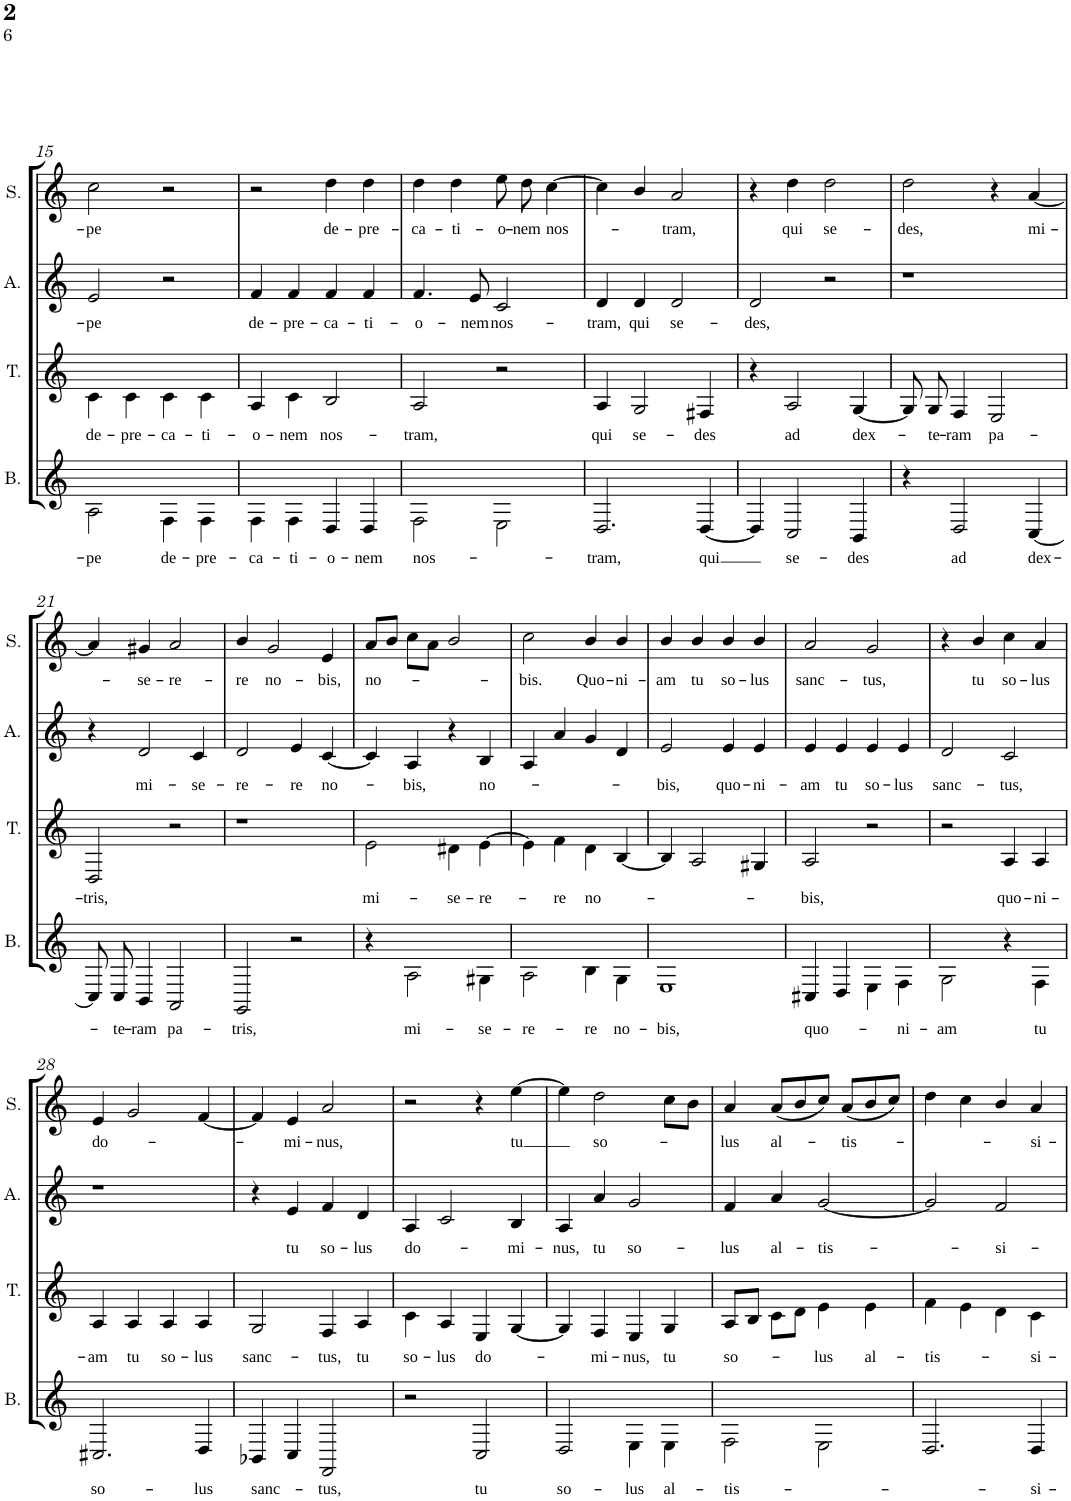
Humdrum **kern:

**kern	**text	**kern	**text	**kern	**text	**kern	**text
*part4	*part4	*part3	*part3	*part2	*part2	*part1	*part1
*staff4	*staff4	*staff3	*staff3	*staff2	*staff2	*staff1	*staff1
*I"Bass	*	*I"Tenor	*	*I"Alto	*	*I"Soprano	*
*I'B.	*	*I'T.	*	*I'A.	*	*I'S.	*
!!LO:PB:g=z
*clefG2	*	*clefG2	*	*clefG2	*	*clefG2	*
*	*	*Trd7c12	*	*	*	*	*
*k[]	*	*k[]	*	*k[]	*	*k[]	*
*M4/4	*	*M4/4	*	*M4/4	*	*M4/4	*
*met(c)	*	*met(c)	*	*met(c)	*	*met(c)	*
=15	=15	=15	=15	=15	=15	=15	=15
!	!LO:LY:b	!	!LO:LY:b	!	!LO:LY:b	!	!LO:LY:b
2A\	-pe	4c\	de-	2e/	-pe	2cc\	-pe
!	!	!	!LO:LY:b	!	!	!	!
.	.	4c\	-pre-	.	.	.	.
!	!LO:LY:b	!	!LO:LY:b	!	!	!	!
4F\	de-	4c\	-ca-	2r	.	2r	.
!	!LO:LY:b	!	!LO:LY:b	!	!	!	!
4F\	-pre-	4c\	-ti-	.	.	.	.
=16	=16	=16	=16	=16	=16	=16	=16
!	!LO:LY:b	!	!LO:LY:b	!	!LO:LY:b	!	!
4F\	-ca-	4A/	-o-	4f/	de-	2r	.
!	!LO:LY:b	!	!LO:LY:b	!	!LO:LY:b	!	!
4F\	-ti-	4c\	-nem	4f/	-pre-	.	.
!	!LO:LY:b	!	!LO:LY:b	!	!LO:LY:b	!	!LO:LY:b
4D/	-o-	2B/	nos-	4f/	-ca-	4dd\	de-
!	!LO:LY:b	!	!	!	!LO:LY:b	!	!LO:LY:b
4D/	-nem	.	.	4f/	-ti-	4dd\	-pre-
=17	=17	=17	=17	=17	=17	=17	=17
!	!LO:LY:b	!	!LO:LY:b	!	!LO:LY:b	!	!LO:LY:b
2F\	nos-	2A/	-tram,	4.f/	-o-	4dd\	-ca-
!	!	!	!	!	!	!	!LO:LY:b
.	.	.	.	.	.	4dd\	-ti-
!	!	!	!	!	!LO:LY:b	!	!
.	.	.	.	8e/	-nem	.	.
!	!	!	!	!	!LO:LY:b	!	!LO:LY:b
2E\	.	2r	.	2c/	nos-	8ee\	-o-
!	!	!	!	!	!	!	!LO:LY:b
.	.	.	.	.	.	8dd\	-nem
!	!	!	!	!	!	!	!LO:LY:b
.	.	.	.	.	.	[4cc\	nos-
=18	=18	=18	=18	=18	=18	=18	=18
!	!LO:LY:b	!	!LO:LY:b	!	!LO:LY:b	!	!
2.D/	-tram,	4A/	qui	4d/	-tram,	4cc\]	.
!	!	!	!LO:LY:b	!	!LO:LY:b	!	!
.	.	2G/	se-	4d/	qui	4b/	.
!	!	!	!	!	!LO:LY:b	!	!LO:LY:b
.	.	.	.	2d/	se-	2a/	-tram,
!	!LO:LY:b	!	!LO:LY:b	!	!	!	!
[4D/	qui	4F#X/	-des	.	.	.	.
=19	=19	=19	=19	=19	=19	=19	=19
!	!	!	!	!	!LO:LY:b	!	!
4D/]	.	4r	.	2d/	-des,	4r	.
!	!LO:LY:b	!	!LO:LY:b	!	!	!	!LO:LY:b
2C/	se-	2A/	ad	.	.	4dd\	qui
!	!	!	!	!	!	!	!LO:LY:b
.	.	.	.	2r	.	2dd\	se-
!	!LO:LY:b	!	!LO:LY:b	!	!	!	!
4BB/	-des	[4G/	dex-	.	.	.	.
=20	=20	=20	=20	=20	=20	=20	=20
!	!	!	!	!	!	!	!LO:LY:b
4r	.	8G/]	.	1r	.	2dd\	-des,
!	!	!	!LO:LY:b	!	!	!	!
.	.	8G/	-te-	.	.	.	.
!	!LO:LY:b	!	!LO:LY:b	!	!	!	!
2D/	ad	4F/	-ram	.	.	.	.
!	!	!	!LO:LY:b	!	!	!	!
.	.	2E/	pa-	.	.	4r	.
!	!LO:LY:b	!	!	!	!	!	!LO:LY:b
[4C/	dex-	.	.	.	.	[4a/	mi-
!!LO:LB:g=z
=21	=21	=21	=21	=21	=21	=21	=21
!	!	!	!LO:LY:b	!	!	!	!
8C/L]	.	2D/	-tris,	4r	.	4a/]	.
!	!LO:LY:b	!	!	!	!	!	!
8C/J	-te-	.	.	.	.	.	.
!	!LO:LY:b	!	!	!	!LO:LY:b	!	!LO:LY:b
4BB/	-ram	.	.	2d/	mi-	4g#X/	-se-
!	!LO:LY:b	!	!	!	!	!	!LO:LY:b
2AA/	pa-	2r	.	.	.	2a/	-re-
!	!	!	!	!	!LO:LY:b	!	!
.	.	.	.	4c/	-se-	.	.
=22	=22	=22	=22	=22	=22	=22	=22
!	!LO:LY:b	!	!	!	!LO:LY:b	!	!LO:LY:b
2GG/	-tris,	1r	.	2d/	-re-	4b/	-re
!	!	!	!	!	!	!	!LO:LY:b
.	.	.	.	.	.	2g/	no-
!	!	!	!	!	!LO:LY:b	!	!
2r	.	.	.	4e/	-re	.	.
!	!	!	!	!	!LO:LY:b	!	!LO:LY:b
.	.	.	.	[4c/	no-	4e/	-bis,
=23	=23	=23	=23	=23	=23	=23	=23
!	!	!	!LO:LY:b	!	!	!	!LO:LY:b
4r	.	2e\	mi-	4c/]	.	8a/L	no-
.	.	.	.	.	.	8b/J	.
!	!LO:LY:b	!	!	!	!LO:LY:b	!	!
2A\	mi-	.	.	4A/	-bis,	8cc\L	.
.	.	.	.	.	.	8a\J	.
!	!	!	!LO:LY:b	!	!	!	!
.	.	4d#X\	-se-	4r	.	2b/	.
!	!LO:LY:b	!	!LO:LY:b	!	!LO:LY:b	!	!
4G#X\	-se-	[4e\	-re-	4B/	no-	.	.
=24	=24	=24	=24	=24	=24	=24	=24
!	!LO:LY:b	!	!	!	!	!	!LO:LY:b
2A\	-re-	4e\]	.	4A/	.	2cc\	-bis.
!	!	!	!LO:LY:b	!	!	!	!
.	.	4f\	-re	4a/	.	.	.
!	!LO:LY:b	!	!LO:LY:b	!	!	!	!LO:LY:b
4B\	-re	4d\	no-	4g/	.	4b/	Quo-
!	!LO:LY:b	!	!	!	!	!	!LO:LY:b
4G\	no-	[4B/	.	4d/	.	4b/	-ni-
=25	=25	=25	=25	=25	=25	=25	=25
!	!LO:LY:b	!	!	!	!LO:LY:b	!	!LO:LY:b
1E	-bis,	4B/]	.	2e/	-bis,	4b/	-am
!	!	!	!	!	!	!	!LO:LY:b
.	.	2A/	.	.	.	4b/	tu
!	!	!	!	!	!LO:LY:b	!	!LO:LY:b
.	.	.	.	4e/	quo-	4b/	so-
!	!	!	!	!	!LO:LY:b	!	!LO:LY:b
.	.	4G#X/	.	4e/	-ni-	4b/	-lus
=26	=26	=26	=26	=26	=26	=26	=26
!	!LO:LY:b	!	!LO:LY:b	!	!LO:LY:b	!	!LO:LY:b
4C#X/	quo-	2A/	-bis,	4e/	-am	2a/	sanc-
!	!	!	!	!	!LO:LY:b	!	!
4D/	.	.	.	4e/	tu	.	.
!	!	!	!	!	!LO:LY:b	!	!LO:LY:b
4E\	.	2r	.	4e/	so-	2g/	-tus,
!	!LO:LY:b	!	!	!	!LO:LY:b	!	!
4F\	-ni-	.	.	4e/	-lus	.	.
=27	=27	=27	=27	=27	=27	=27	=27
!	!LO:LY:b	!	!	!	!LO:LY:b	!	!
2G\	-am	2r	.	2d/	sanc-	4r	.
!	!	!	!	!	!	!	!LO:LY:b
.	.	.	.	.	.	4b/	tu
!	!	!	!LO:LY:b	!	!LO:LY:b	!	!LO:LY:b
4r	.	4A/	quo-	2c/	-tus,	4cc\	so-
!	!LO:LY:b	!	!LO:LY:b	!	!	!	!LO:LY:b
4F\	tu	4A/	-ni-	.	.	4a/	-lus
!!LO:LB:g=z
=28	=28	=28	=28	=28	=28	=28	=28
!	!LO:LY:b	!	!LO:LY:b	!	!	!	!LO:LY:b
2.C#X/	so-	4A/	-am	1r	.	4e/	do-
!	!	!	!LO:LY:b	!	!	!	!
.	.	4A/	tu	.	.	2g/	.
!	!	!	!LO:LY:b	!	!	!	!
.	.	4A/	so-	.	.	.	.
!	!LO:LY:b	!	!LO:LY:b	!	!	!	!
4D/	-lus	4A/	-lus	.	.	[4f/	.
=29	=29	=29	=29	=29	=29	=29	=29
!	!LO:LY:b	!	!LO:LY:b	!	!	!	!
4BB-X/	sanc-	2G/	sanc-	4r	.	4f/]	.
!	!	!	!	!	!LO:LY:b	!	!LO:LY:b
4C/	.	.	.	4e/	tu	4e/	-mi-
!	!LO:LY:b	!	!LO:LY:b	!	!LO:LY:b	!	!LO:LY:b
2FF/	-tus,	4F/	-tus,	4f/	so-	2a/	-nus,
!	!	!	!LO:LY:b	!	!LO:LY:b	!	!
.	.	4A/	tu	4d/	-lus	.	.
=30	=30	=30	=30	=30	=30	=30	=30
!	!	!	!LO:LY:b	!	!LO:LY:b	!	!
2r	.	4c\	so-	4A/	do-	2r	.
!	!	!	!LO:LY:b	!	!	!	!
.	.	4A/	-lus	2c/	.	.	.
!	!LO:LY:b	!	!LO:LY:b	!	!	!	!
2C/	tu	4E/	do-	.	.	4r	.
!	!	!	!	!	!LO:LY:b	!	!LO:LY:b
.	.	[4G/	.	4B/	-mi-	[4ee\	tu
=31	=31	=31	=31	=31	=31	=31	=31
!	!LO:LY:b	!	!	!	!LO:LY:b	!	!
2D/	so-	4G/]	.	4A/	-nus,	4ee\]	.
!	!	!	!LO:LY:b	!	!LO:LY:b	!	!LO:LY:b
.	.	4F/	-mi-	4a/	tu	2dd\	so-
!	!LO:LY:b	!	!LO:LY:b	!	!LO:LY:b	!	!
4E\	-lus	4E/	-nus,	2g/	so-	.	.
!	!LO:LY:b	!	!LO:LY:b	!	!	!	!
4E\	al-	4G/	tu	.	.	8cc\L	.
.	.	.	.	.	.	8b\J	.
=32	=32	=32	=32	=32	=32	=32	=32
!	!LO:LY:b	!	!LO:LY:b	!	!LO:LY:b	!	!LO:LY:b
2F\	-tis-	8A/L	so-	4f/	-lus	4a/	-lus
.	.	8B/J	.	.	.	.	.
!	!	!	!	!	!LO:LY:b	!	!LO:LY:b
.	.	8c\L	.	4a/	al-	(8a/L	al-
.	.	8d\J	.	.	.	8b/	.
!	!	!	!LO:LY:b	!	!LO:LY:b	!	!
2E\	.	4e\	-lus	[2g/	-tis-	8cc/J)	.
!	!	!	!	!	!	!	!LO:LY:b
.	.	.	.	.	.	(8a/L	-tis-
!	!	!	!LO:LY:b	!	!	!	!
.	.	4e\	al-	.	.	8b/	.
.	.	.	.	.	.	8cc/J)	.
=33	=33	=33	=33	=33	=33	=33	=33
!	!	!	!LO:LY:b	!	!	!	!
2.D/	.	4f\	-tis-	2g/]	.	4dd\	.
.	.	4e\	.	.	.	4cc\	.
!	!	!	!	!	!LO:LY:b	!	!
.	.	4d\	.	2f/	-si-	4b/	.
!	!LO:LY:b	!	!LO:LY:b	!	!	!	!LO:LY:b
4D/	-si-	4c\	-si-	.	.	4a/	-si-
=	=	=	=	=	=	=	=
*-	*-	*-	*-	*-	*-	*-	*-
